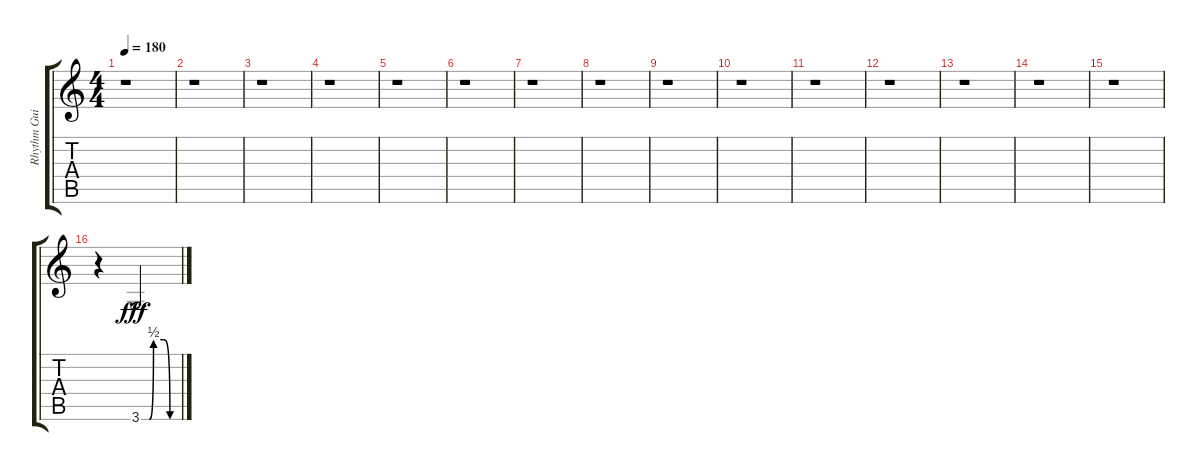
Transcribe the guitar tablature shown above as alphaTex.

\track ("Rhythm Guitar" "Rhythm Gui") {instrument overdrivenguitar}
\staff {score tabs}
\tuning (E4 B3 G3 D3 A2 E2) {hide}
\ts (4 4)
\tempo 180
\clef g2
\ks c
r.1{dy fff} |
r.1 |
r.1 |
r.1 |
r.1 |
r.1 |
r.1 |
r.1 |
r.1 |
r.1 |
r.1 |
r.1 |
r.1 |
r.1 |
r.1 |
r.4 3.6{be (custom 0 0 13 0 20 2 37 2 47 0 60 0)}.2{d}
